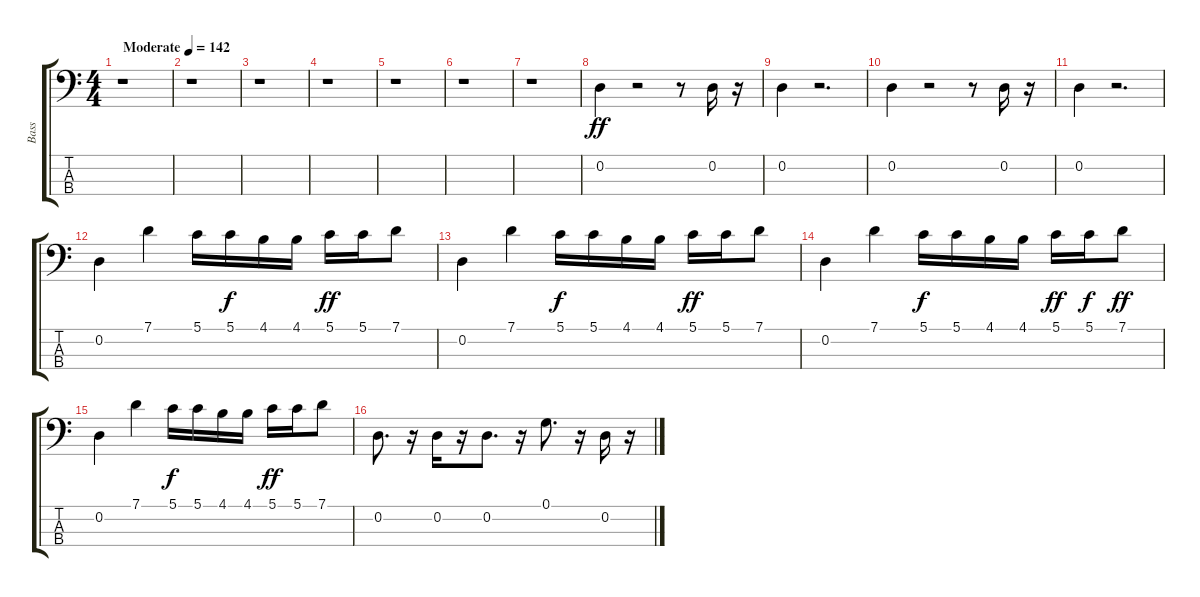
\track ("Bass" "Bass") {instrument electricbasspick}
\staff {score tabs}
\tuning (G2 D2 A1 E1) {hide}
\ts (4 4)
\tempo (142 "Moderate")
\clef f4
\ks c
r.1{dy ff instrument electricbasspick} |
r.1 |
r.1 |
r.1 |
r.1 |
r.1 |
r.1 |
0.2.4 r.2 r.8 0.2.16 r.16 |
0.2.4 r.2{d} |
0.2.4 r.2 r.8 0.2.16 r.16 |
0.2.4 r.2{d} |
0.2.4 7.1.4 5.1.16 5.1.16{dy f} 4.1.16 4.1.16 5.1.16{dy ff} 5.1.16 7.1.8 |
0.2.4 7.1.4 5.1.16{dy f} 5.1.16 4.1.16 4.1.16 5.1.16{dy ff} 5.1.16 7.1.8 |
0.2.4 7.1.4 5.1.16{dy f} 5.1.16 4.1.16 4.1.16 5.1.16{dy ff} 5.1.16{dy f} 7.1.8{dy ff} |
0.2.4 7.1.4 5.1.16{dy f} 5.1.16 4.1.16 4.1.16 5.1.16{dy ff} 5.1.16 7.1.8 |
0.2.8{d} r.16 0.2.16 r.16 0.2.8{d} r.16 0.1.8{d} r.16 0.2.16 r.16
